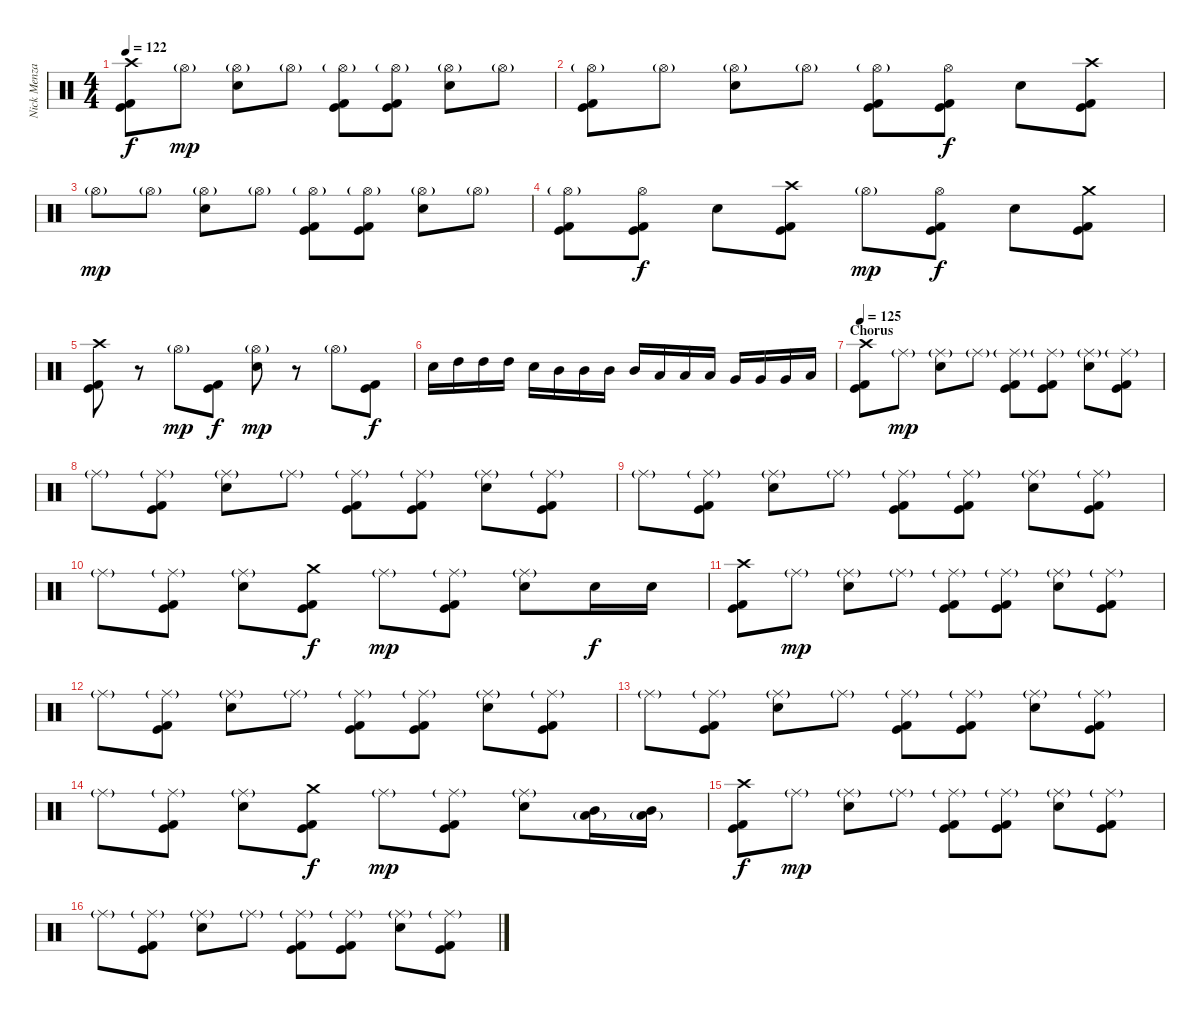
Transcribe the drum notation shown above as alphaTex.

\track ("Nick Menza" "Nick Menza") {instrument percussion}
\staff {score}
\articulation defaults
\ts (4 4)
\tempo 122
\clef neutral
\ks c
("Crash high (hit)" "Kick (hit)" "Kick (hit) 2").8{dy f} "Hi-Hat (open)"{g}.8{dy mp} ("Hi-Hat (open)"{g} "Electric Snare (hit)").8 "Hi-Hat (open)"{g}.8 ("Hi-Hat (open)"{g} "Kick (hit)" "Kick (hit) 2").8 ("Hi-Hat (open)"{g} "Kick (hit)" "Kick (hit) 2").8 ("Hi-Hat (open)"{g} "Electric Snare (hit)").8 "Hi-Hat (open)"{g}.8 |
("Hi-Hat (open)"{g} "Kick (hit)" "Kick (hit) 2").8 "Hi-Hat (open)"{g}.8 ("Hi-Hat (open)"{g} "Electric Snare (hit)").8 "Hi-Hat (open)"{g}.8 ("Hi-Hat (open)"{g} "Kick (hit)" "Kick (hit) 2").8 ("Hi-Hat (open)" "Kick (hit)" "Kick (hit) 2").8{dy f} "Electric Snare (hit)".8 ("Crash high (hit)" "Kick (hit)" "Kick (hit) 2").8 |
"Hi-Hat (open)"{g}.8{dy mp} "Hi-Hat (open)"{g}.8 ("Hi-Hat (open)"{g} "Electric Snare (hit)").8 "Hi-Hat (open)"{g}.8 ("Hi-Hat (open)"{g} "Kick (hit)" "Kick (hit) 2").8 ("Hi-Hat (open)"{g} "Kick (hit)" "Kick (hit) 2").8 ("Hi-Hat (open)"{g} "Electric Snare (hit)").8 "Hi-Hat (open)"{g}.8 |
("Hi-Hat (open)"{g} "Kick (hit)" "Kick (hit) 2").8 ("Hi-Hat (open)" "Kick (hit)" "Kick (hit) 2").8{dy f} "Electric Snare (hit)".8 ("Crash high (hit)" "Kick (hit)" "Kick (hit) 2").8 "Hi-Hat (open)"{g}.8{dy mp} ("Hi-Hat (open)" "Kick (hit)" "Kick (hit) 2").8{dy f} "Electric Snare (hit)".8 ("Crash medium (hit)" "Kick (hit)" "Kick (hit) 2").8 |
("Crash high (hit)" "Kick (hit)" "Kick (hit) 2").8 r.8 "Hi-Hat (open)"{g}.8{dy mp} ("Kick (hit)" "Kick (hit) 2").8{dy f} ("Hi-Hat (open)"{g} "Electric Snare (hit)").8{dy mp} r.8 "Hi-Hat (open)"{g}.8 ("Kick (hit)" "Kick (hit) 2").8{dy f} |
"Electric Snare (hit)".16 "High Tom (hit)".16 "High Tom (hit)".16 "High Tom (hit)".16 "Electric Snare (hit)".16 "Mid Tom (hit)".16 "Mid Tom (hit)".16 "Mid Tom (hit)".16 "Mid Tom (hit)".16 "Low Tom (hit)".16 "Low Tom (hit)".16 "Low Tom (hit)".16 "Very Low Tom (hit)".16 "Very Low Tom (hit)".16 "Very Low Tom (hit)".16 "Low Floor Tom (hit)".16 |
\section ("" "Chorus")
\tempo 125
("Crash high (hit)" "Kick (hit)" "Kick (hit) 2").8 "Ride (middle)"{g}.8{dy mp} ("Ride (middle)"{g} "Electric Snare (hit)").8 "Ride (middle)"{g}.8 ("Ride (middle)"{g} "Kick (hit)" "Kick (hit) 2").8 ("Ride (middle)"{g} "Kick (hit)" "Kick (hit) 2").8 ("Ride (middle)"{g} "Electric Snare (hit)").8 ("Ride (middle)"{g} "Kick (hit)" "Kick (hit) 2").8 |
"Ride (middle)"{g}.8 ("Ride (middle)"{g} "Kick (hit)" "Kick (hit) 2").8 ("Ride (middle)"{g} "Electric Snare (hit)").8 "Ride (middle)"{g}.8 ("Ride (middle)"{g} "Kick (hit)" "Kick (hit) 2").8 ("Ride (middle)"{g} "Kick (hit)" "Kick (hit) 2").8 ("Ride (middle)"{g} "Electric Snare (hit)").8 ("Ride (middle)"{g} "Kick (hit)" "Kick (hit) 2").8 |
"Ride (middle)"{g}.8 ("Ride (middle)"{g} "Kick (hit)" "Kick (hit) 2").8 ("Ride (middle)"{g} "Electric Snare (hit)").8 "Ride (middle)"{g}.8 ("Ride (middle)"{g} "Kick (hit)" "Kick (hit) 2").8 ("Ride (middle)"{g} "Kick (hit)" "Kick (hit) 2").8 ("Ride (middle)"{g} "Electric Snare (hit)").8 ("Ride (middle)"{g} "Kick (hit)" "Kick (hit) 2").8 |
"Ride (middle)"{g}.8 ("Ride (middle)"{g} "Kick (hit)" "Kick (hit) 2").8 ("Ride (middle)"{g} "Electric Snare (hit)").8 ("Crash medium (hit)" "Kick (hit)" "Kick (hit) 2").8{dy f} "Ride (middle)"{g}.8{dy mp} ("Ride (middle)"{g} "Kick (hit)" "Kick (hit) 2").8 ("Ride (middle)"{g} "Electric Snare (hit)").8 "Electric Snare (hit)".16{dy f} "Electric Snare (hit)".16 |
("Crash high (hit)" "Kick (hit)" "Kick (hit) 2").8 "Ride (middle)"{g}.8{dy mp} ("Ride (middle)"{g} "Electric Snare (hit)").8 "Ride (middle)"{g}.8 ("Ride (middle)"{g} "Kick (hit)" "Kick (hit) 2").8 ("Ride (middle)"{g} "Kick (hit)" "Kick (hit) 2").8 ("Ride (middle)"{g} "Electric Snare (hit)").8 ("Ride (middle)"{g} "Kick (hit)" "Kick (hit) 2").8 |
"Ride (middle)"{g}.8 ("Ride (middle)"{g} "Kick (hit)" "Kick (hit) 2").8 ("Ride (middle)"{g} "Electric Snare (hit)").8 "Ride (middle)"{g}.8 ("Ride (middle)"{g} "Kick (hit)" "Kick (hit) 2").8 ("Ride (middle)"{g} "Kick (hit)" "Kick (hit) 2").8 ("Ride (middle)"{g} "Electric Snare (hit)").8 ("Ride (middle)"{g} "Kick (hit)" "Kick (hit) 2").8 |
"Ride (middle)"{g}.8 ("Ride (middle)"{g} "Kick (hit)" "Kick (hit) 2").8 ("Ride (middle)"{g} "Electric Snare (hit)").8 "Ride (middle)"{g}.8 ("Ride (middle)"{g} "Kick (hit)" "Kick (hit) 2").8 ("Ride (middle)"{g} "Kick (hit)" "Kick (hit) 2").8 ("Ride (middle)"{g} "Electric Snare (hit)").8 ("Ride (middle)"{g} "Kick (hit)" "Kick (hit) 2").8 |
"Ride (middle)"{g}.8 ("Ride (middle)"{g} "Kick (hit)" "Kick (hit) 2").8 ("Ride (middle)"{g} "Electric Snare (hit)").8 ("Crash medium (hit)" "Kick (hit)" "Kick (hit) 2").8{dy f} "Ride (middle)"{g}.8{dy mp} ("Ride (middle)"{g} "Kick (hit)" "Kick (hit) 2").8 ("Ride (middle)"{g} "Electric Snare (hit)").8 ("Mid Tom (hit)" "Low Floor Tom (hit)"{g}).16 ("Mid Tom (hit)" "Low Floor Tom (hit)"{g}).16 |
("Crash high (hit)" "Kick (hit)" "Kick (hit) 2").8{dy f} "Ride (middle)"{g}.8{dy mp} ("Ride (middle)"{g} "Electric Snare (hit)").8 "Ride (middle)"{g}.8 ("Ride (middle)"{g} "Kick (hit)" "Kick (hit) 2").8 ("Ride (middle)"{g} "Kick (hit)" "Kick (hit) 2").8 ("Ride (middle)"{g} "Electric Snare (hit)").8 ("Ride (middle)"{g} "Kick (hit)" "Kick (hit) 2").8 |
"Ride (middle)"{g}.8 ("Ride (middle)"{g} "Kick (hit)" "Kick (hit) 2").8 ("Ride (middle)"{g} "Electric Snare (hit)").8 "Ride (middle)"{g}.8 ("Ride (middle)"{g} "Kick (hit)" "Kick (hit) 2").8 ("Ride (middle)"{g} "Kick (hit)" "Kick (hit) 2").8 ("Ride (middle)"{g} "Electric Snare (hit)").8 ("Ride (middle)"{g} "Kick (hit)" "Kick (hit) 2").8
